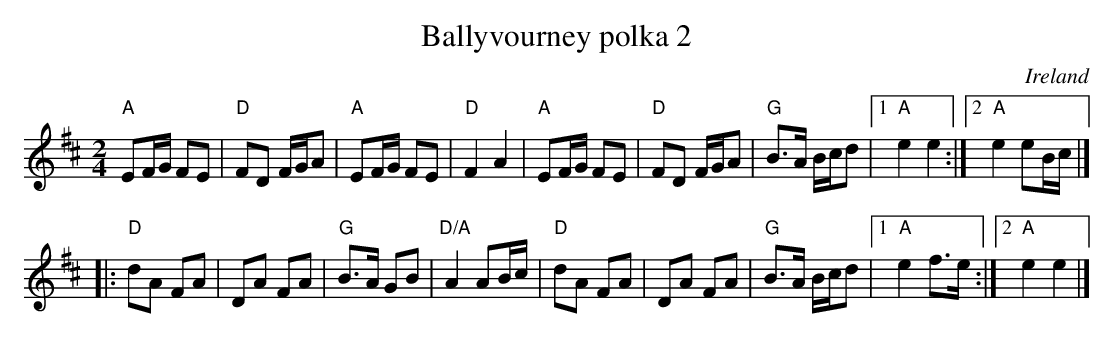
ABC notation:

X:1
T:Ballyvourney polka 2
O:Ireland
M:2/4
L:1/8
K:D
"A"EF/G/ FE|"D"FD F/G/A|"A"EF/G/ FE|"D"F2 A2|\
"A"EF/G/ FE|"D"FD F/G/A|"G"B>A B/c/d|[1 "A"e2 e2:|[2 "A"e2 eB/c/|]
|:"D"dA FA|DA FA|"G"B>A GB|"D/A"A2 AB/c/|\
"D"dA FA|DA FA|"G"B>A B/c/d|[1 "A"e2 f>e:|[2 "A"e2 e2|]
